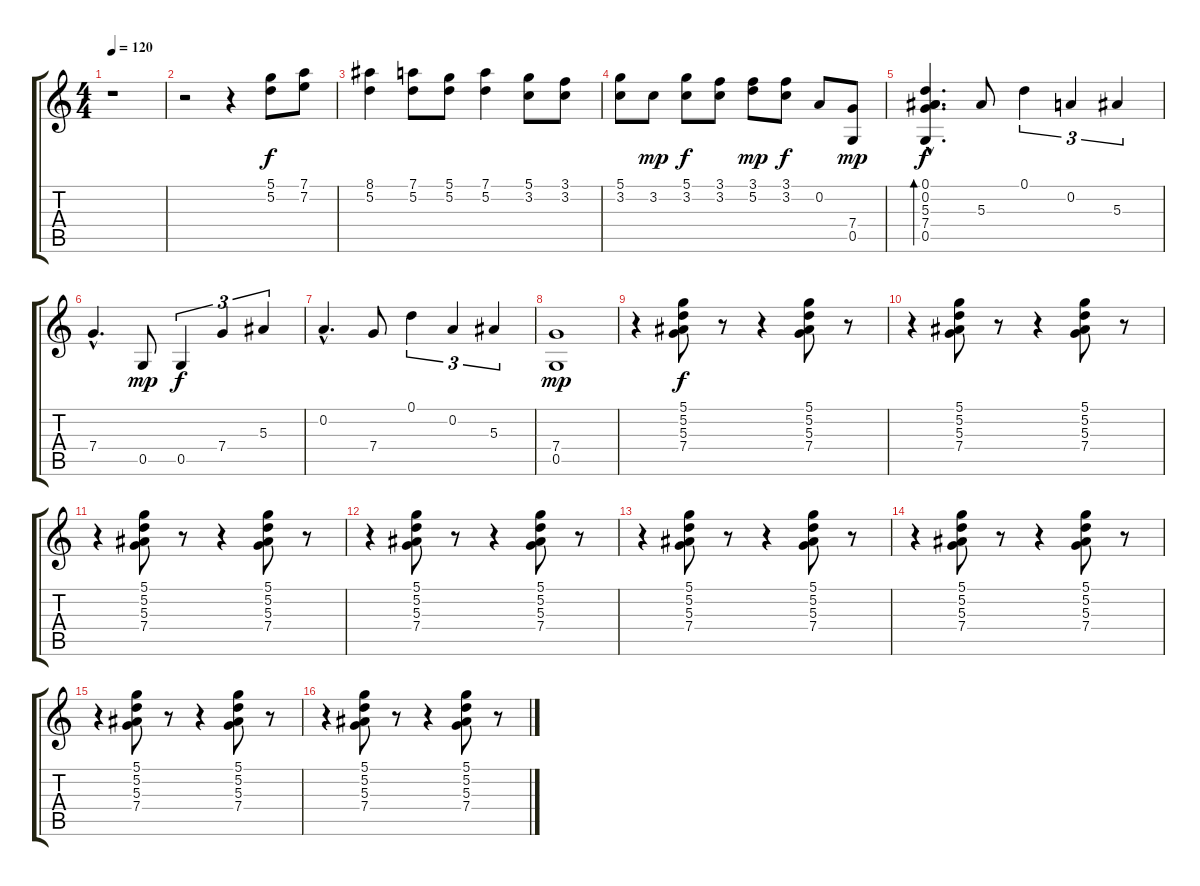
\track "" {instrument acousticguitarsteel}
\staff {score tabs}
\tuning (D4 A3 F3 C3 G2 D2) {hide}
\ts (4 4)
\tempo 120
\clef g2
\ks c
r.1{dy f instrument acousticguitarsteel} |
r.2 r.4 (5.1 5.2).8 (7.1 7.2).8 |
(8.1 5.2).4 (7.1 5.2).8 (5.1 5.2).8 (7.1 5.2).4 (5.1 3.2).8 (3.1 3.2).8 |
(5.1 3.2).8 3.2.8{dy mp} (5.1 3.2).8{dy f} (3.1 3.2).8 (3.1 5.2).8{dy mp} (3.1 3.2).8{dy f} 0.2.8 (7.4 0.5).8{dy mp} |
(0.1{hac} 0.2{hac} 5.3{hac} 7.4{hac} 0.5{hac}).4{d bd 480 dy f} 5.3.8 0.1.4{tu (3 2)} 0.2.4{tu (3 2)} 5.3.4{tu (3 2)} |
7.4{hac}.4{d} 0.5.8{dy mp} 0.5.4{tu (3 2) dy f} 7.4.4{tu (3 2)} 5.3.4{tu (3 2)} |
0.2{hac}.4{d} 7.4.8 0.1.4{tu (3 2)} 0.2.4{tu (3 2)} 5.3.4{tu (3 2)} |
(7.4 0.5).1{dy mp} |
r.4 (5.1 5.2 5.3 7.4).8{dy f} r.8 r.4 (5.1 5.2 5.3 7.4).8 r.8 |
r.4 (5.1 5.2 5.3 7.4).8 r.8 r.4 (5.1 5.2 5.3 7.4).8 r.8 |
r.4 (5.1 5.2 5.3 7.4).8 r.8 r.4 (5.1 5.2 5.3 7.4).8 r.8 |
r.4 (5.1 5.2 5.3 7.4).8 r.8 r.4 (5.1 5.2 5.3 7.4).8 r.8 |
r.4 (5.1 5.2 5.3 7.4).8 r.8 r.4 (5.1 5.2 5.3 7.4).8 r.8 |
r.4 (5.1 5.2 5.3 7.4).8 r.8 r.4 (5.1 5.2 5.3 7.4).8 r.8 |
r.4 (5.1 5.2 5.3 7.4).8 r.8 r.4 (5.1 5.2 5.3 7.4).8 r.8 |
r.4 (5.1 5.2 5.3 7.4).8 r.8 r.4 (5.1 5.2 5.3 7.4).8 r.8
